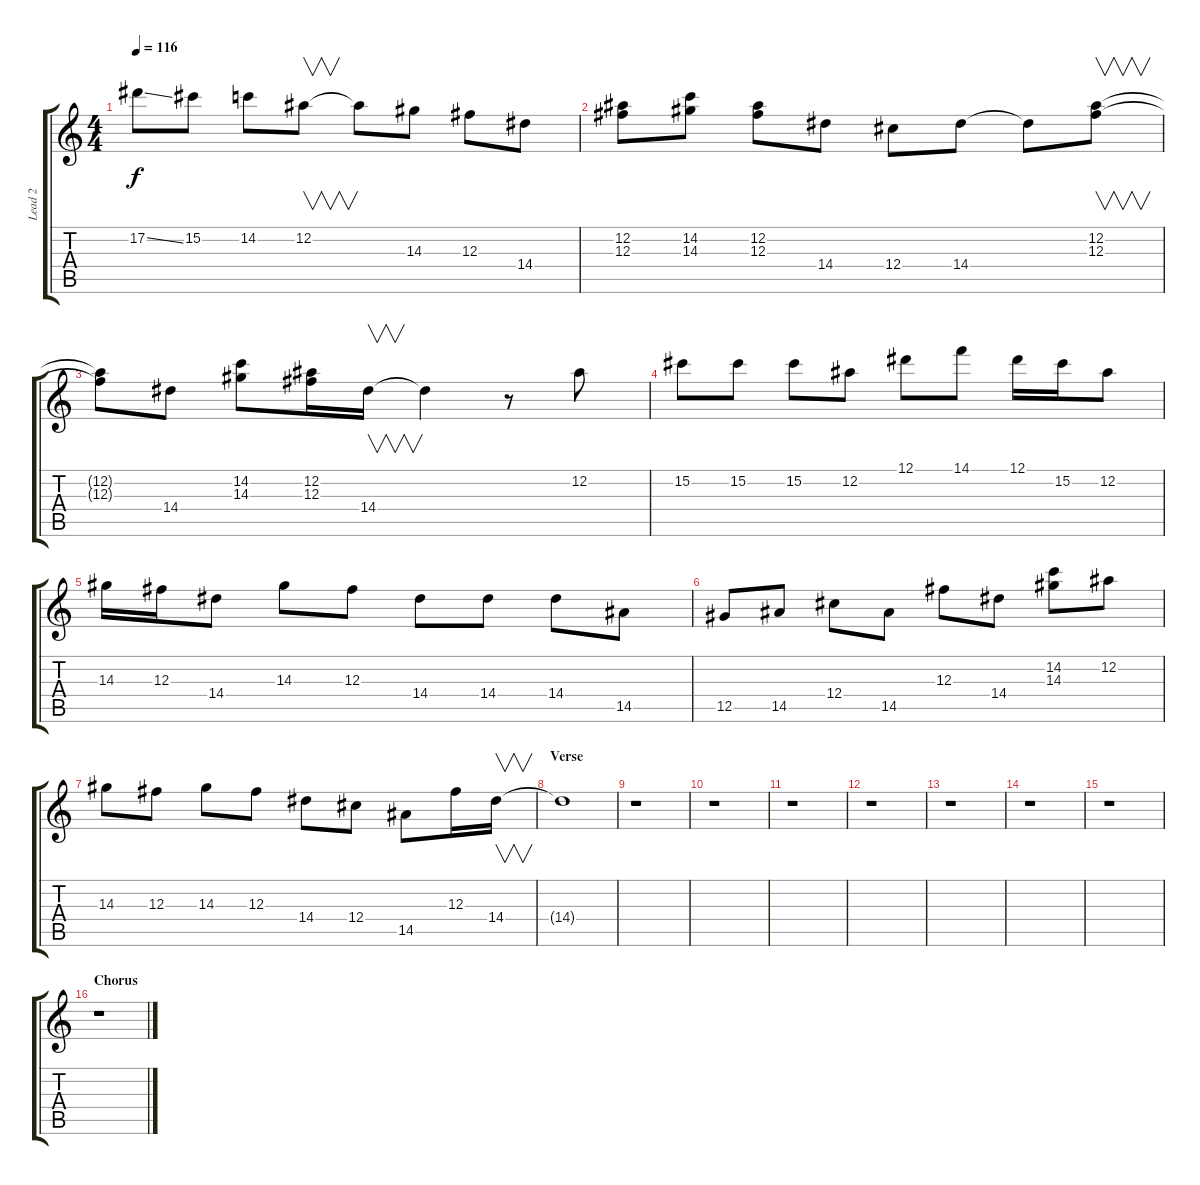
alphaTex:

\track ("Lead 2" "Lead 2") {instrument distortionguitar}
\staff {score tabs}
\tuning (Eb4 Bb3 Gb3 Db3 Ab2 Eb2) {hide}
\ts (4 4)
\tempo 116
\clef g2
\ks c
17.2{ss}.8{dy f} 15.2.8 14.2.8 12.2.8{v} 12.2{t}.8 14.3.8 12.3.8 14.4.8 |
(12.2 12.3).8 (14.2 14.3).8 (12.2 12.3).8 14.4.8 12.4.8 14.4.8 14.4{t}.8 (12.2 12.3).8{v} |
(12.2{t} 12.3{t}).8 14.4.8 (14.2 14.3).8 (12.2 12.3).16 14.4.16{v} 14.4{t}.4 r.8 12.2.8 |
15.2.8 15.2.8 15.2.8 12.2.8 12.1.8 14.1.8 12.1.16 15.2.16 12.2.8 |
14.3.16 12.3.16 14.4.8 14.3.8 12.3.8 14.4.8 14.4.8 14.4.8 14.5.8 |
12.5.8 14.5.8 12.4.8 14.5.8 12.3.8 14.4.8 (14.2 14.3).8 12.2.8 |
14.3.8 12.3.8 14.3.8 12.3.8 14.4.8 12.4.8 14.5.8 12.3.16 14.4.16{v} |
\section ("" "Verse")
14.4{t}.1 |
r.1 |
r.1 |
r.1 |
r.1 |
r.1 |
r.1 |
r.1 |
\section ("" "Chorus")
r.1
